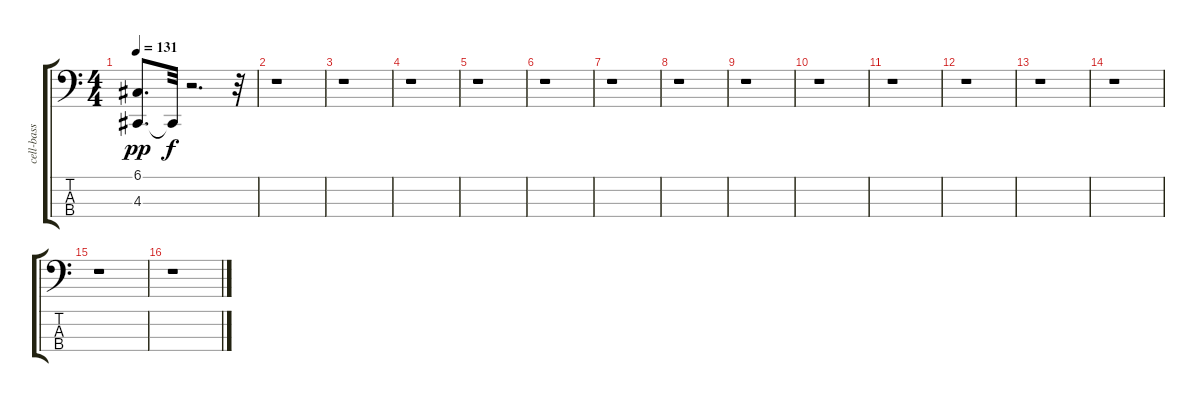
\track ("cell-bass" "cell-bass") {instrument stringensemble2}
\staff {score tabs}
\tuning (G2 D2 A1 E1) {hide}
\ts (4 4)
\tempo 131
\clef f4
\ks c
(6.1 4.3).8{d dy pp} 4.3{t}.32{dy f} r.2{d} r.32 |
r.1 |
r.1 |
r.1 |
r.1 |
r.1 |
r.1 |
r.1 |
r.1 |
r.1 |
r.1 |
r.1 |
r.1 |
r.1 |
r.1 |
r.1
